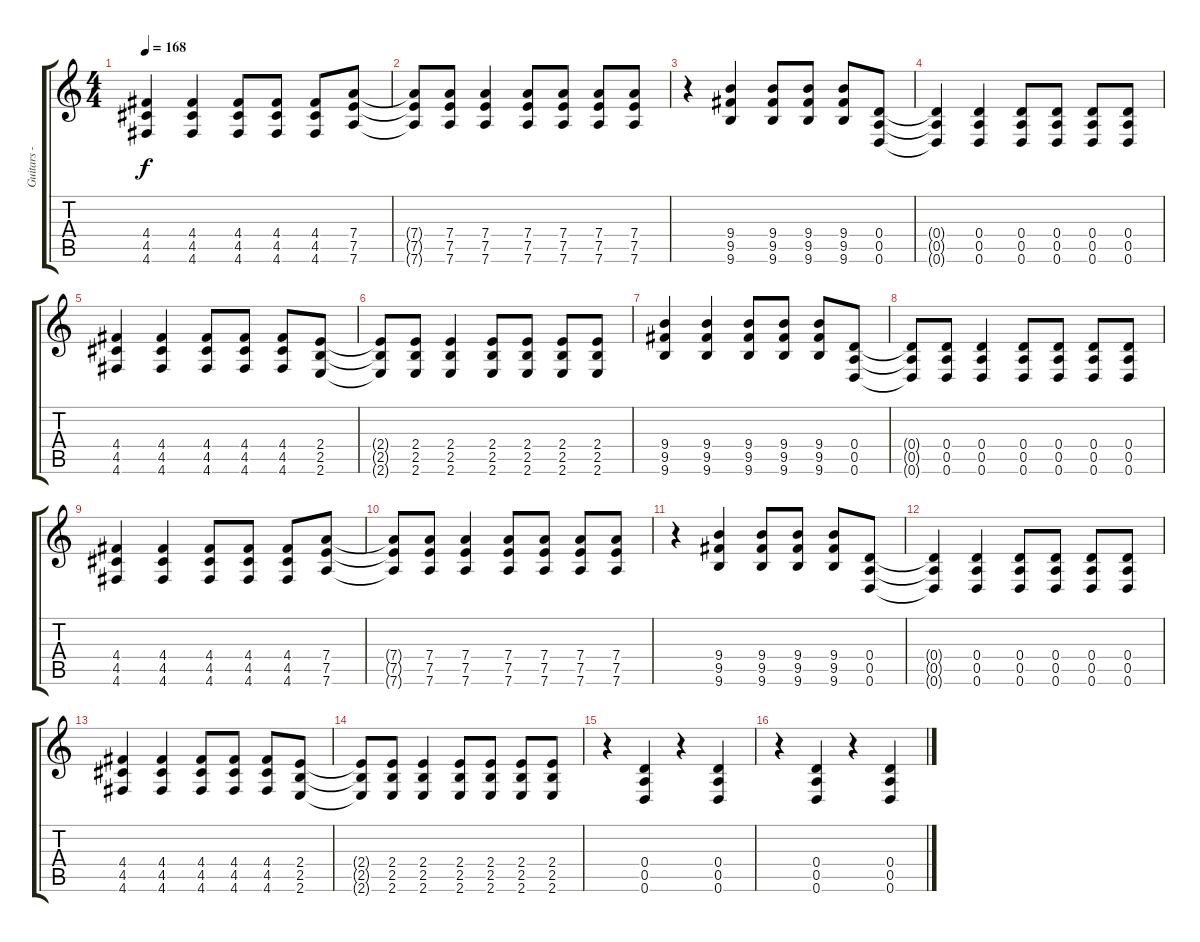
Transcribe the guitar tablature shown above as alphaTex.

\track ("Guitars - Doubled" "Guitars - ") {instrument overdrivenguitar}
\staff {score tabs}
\tuning (E4 B3 G3 D3 A2 D2) {hide}
\ts (4 4)
\tempo 168
\clef g2
\ks c
(4.4 4.5 4.6).4{dy f} (4.4 4.5 4.6).4 (4.4 4.5 4.6).8 (4.4 4.5 4.6).8 (4.4 4.5 4.6).8 (7.4 7.5 7.6).8 |
(7.4{t} 7.5{t} 7.6{t}).8 (7.4 7.5 7.6).8 (7.4 7.5 7.6).4 (7.4 7.5 7.6).8 (7.4 7.5 7.6).8 (7.4 7.5 7.6).8 (7.4 7.5 7.6).8 |
r.4 (9.4 9.5 9.6).4 (9.4 9.5 9.6).8 (9.4 9.5 9.6).8 (9.4 9.5 9.6).8 (0.4 0.5 0.6).8 |
(0.4{t} 0.5{t} 0.6{t}).4 (0.4 0.5 0.6).4 (0.4 0.5 0.6).8 (0.4 0.5 0.6).8 (0.4 0.5 0.6).8 (0.4 0.5 0.6).8 |
(4.4 4.5 4.6).4 (4.4 4.5 4.6).4 (4.4 4.5 4.6).8 (4.4 4.5 4.6).8 (4.4 4.5 4.6).8 (2.4 2.5 2.6).8 |
(2.4{t} 2.5{t} 2.6{t}).8 (2.4 2.5 2.6).8 (2.4 2.5 2.6).4 (2.4 2.5 2.6).8 (2.4 2.5 2.6).8 (2.4 2.5 2.6).8 (2.4 2.5 2.6).8 |
(9.4 9.5 9.6).4{instrument overdrivenguitar} (9.4 9.5 9.6).4 (9.4 9.5 9.6).8 (9.4 9.5 9.6).8 (9.4 9.5 9.6).8 (0.4 0.5 0.6).8 |
(0.4{t} 0.5{t} 0.6{t}).8 (0.4 0.5 0.6).8 (0.4 0.5 0.6).4 (0.4 0.5 0.6).8 (0.4 0.5 0.6).8 (0.4 0.5 0.6).8 (0.4 0.5 0.6).8 |
(4.4 4.5 4.6).4 (4.4 4.5 4.6).4 (4.4 4.5 4.6).8 (4.4 4.5 4.6).8 (4.4 4.5 4.6).8 (7.4 7.5 7.6).8 |
(7.4{t} 7.5{t} 7.6{t}).8 (7.4 7.5 7.6).8 (7.4 7.5 7.6).4 (7.4 7.5 7.6).8 (7.4 7.5 7.6).8 (7.4 7.5 7.6).8 (7.4 7.5 7.6).8 |
r.4 (9.4 9.5 9.6).4 (9.4 9.5 9.6).8 (9.4 9.5 9.6).8 (9.4 9.5 9.6).8 (0.4 0.5 0.6).8 |
(0.4{t} 0.5{t} 0.6{t}).4 (0.4 0.5 0.6).4 (0.4 0.5 0.6).8 (0.4 0.5 0.6).8 (0.4 0.5 0.6).8 (0.4 0.5 0.6).8 |
(4.4 4.5 4.6).4 (4.4 4.5 4.6).4 (4.4 4.5 4.6).8 (4.4 4.5 4.6).8 (4.4 4.5 4.6).8 (2.4 2.5 2.6).8 |
(2.4{t} 2.5{t} 2.6{t}).8 (2.4 2.5 2.6).8 (2.4 2.5 2.6).4 (2.4 2.5 2.6).8 (2.4 2.5 2.6).8 (2.4 2.5 2.6).8 (2.4 2.5 2.6).8 |
r.4 (0.4 0.5 0.6).4 r.4 (0.4 0.5 0.6).4 |
r.4 (0.4 0.5 0.6).4 r.4 (0.4 0.5 0.6).4
